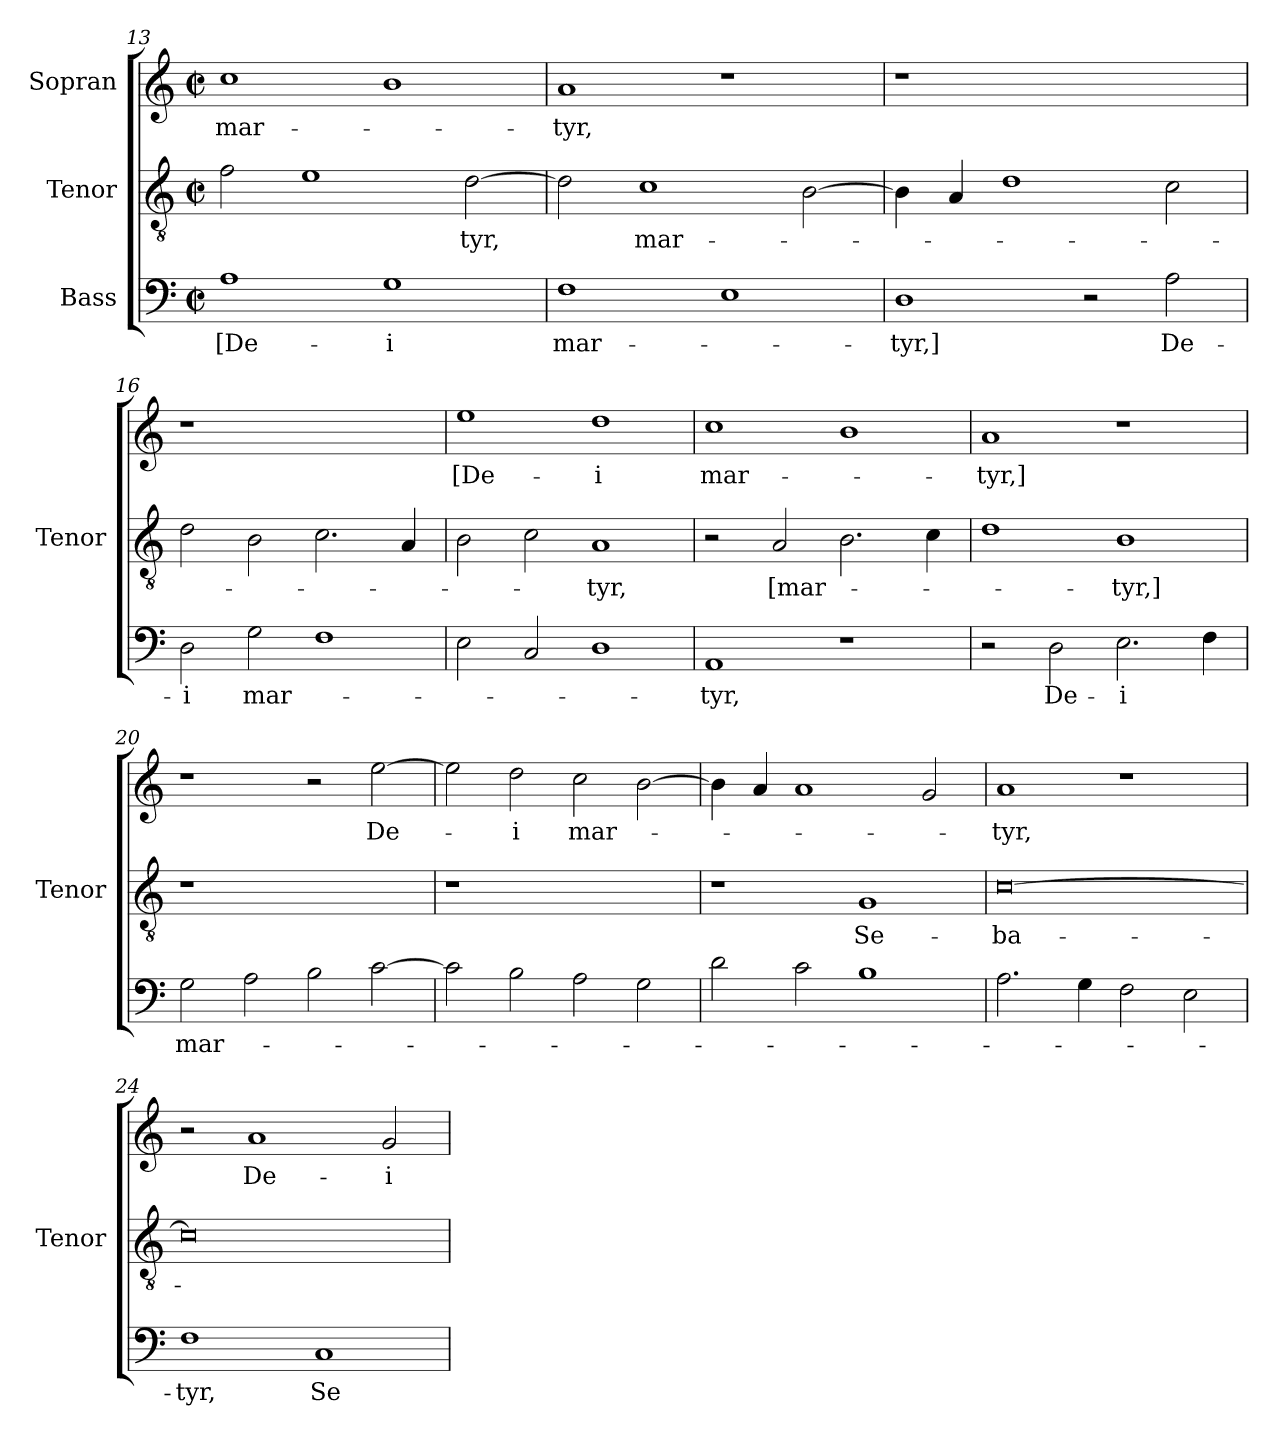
**kern	**text	**kern	**text	**kern	**text
*part3	*part3	*part2	*part2	*part1	*part1
*staff3	*staff3	*staff2	*staff2	*staff1	*staff1
*I"Bass	*	*I"Tenor	*	*I"Sopran	*
*	*	*I'Tenor	*	*	*
*clefF4	*	*clefGv2	*	*clefG2	*
*	*	*ITrd7c12	*	*	*
*k[]	*	*k[]	*	*k[]	*
*M2/2	*	*M2/2	*	*M2/2	*
*met(c|)	*	*met(c|)	*	*met(c|)	*
=13	=13	=13	=13	=13	=13
!	!LO:LY:b:color=#000000	!	!	!	!
!	!	!	!	!	!LO:LY:b:color=#000000
1Ai	[De-	2Fi\	.	1cci	mar-
.	.	1Ei	.	.	.
!	!LO:LY:b:color=#000000	!	!	!	!
1Gi	-i	.	.	1bi	.
!	!	!	!LO:LY:b:color=#000000	!	!
.	.	[>2Di\	-tyr,	.	.
!!LO:LB:g=z
=14	=14	=14	=14	=14	=14
!	!LO:LY:b:color=#000000	!	!	!	!
!	!	!	!	!	!LO:LY:b:color=#000000
1Fi	mar-	2Di\]	.	1ai	-tyr,
!	!	!	!LO:LY:b:color=#000000	!	!
.	.	1Ci	mar-	.	.
1Ei	.	.	.	1r	.
.	.	[>2BBi\	.	.	.
=15	=15	=15	=15	=15	=15
!	!LO:LY:b:color=#000000	!	!	!LO:N:vis=1	!
1Di	-tyr,]	4BBi\]	.	1r	.
.	.	4AAi/	.	.	.
.	.	1Di	.	.	.
2r	.	.	.	1ryy	.
!	!LO:LY:b:color=#000000	!	!	!	!
2Ai\	De-	2Ci\	.	.	.
=16	=16	=16	=16	=16	=16
!	!LO:LY:b:color=#000000	!	!	!LO:N:vis=1	!
2Di\	-i	2Di\	.	1r	.
!	!LO:LY:b:color=#000000	!	!	!	!
2Gi\	mar-	2BBi\	.	.	.
1Fi	.	2.Ci\	.	1ryy	.
.	.	4AAi/	.	.	.
=17	=17	=17	=17	=17	=17
!	!	!	!	!	!LO:LY:b:color=#000000
2Ei\	.	2BBi\	.	1eei	[De-
2Ci/	.	2Ci\	.	.	.
!	!	!	!LO:LY:b:color=#000000	!	!
!	!	!	!	!	!LO:LY:b:color=#000000
1Di	.	1AAi	-tyr,	1ddi	-i
=18	=18	=18	=18	=18	=18
!	!LO:LY:b:color=#000000	!	!	!	!
!	!	!	!	!	!LO:LY:b:color=#000000
1AAi	-tyr,	2r	.	1cci	mar-
!	!	!	!LO:LY:b:color=#000000	!	!
.	.	2AAi/	[mar-	.	.
1r	.	2.BBi\	.	1bi	.
.	.	4Ci\	.	.	.
=19	=19	=19	=19	=19	=19
!	!	!	!	!	!LO:LY:b:color=#000000
2r	.	1Di	.	1ai	-tyr,]
!	!LO:LY:b:color=#000000	!	!	!	!
2Di\	De-	.	.	.	.
!	!LO:LY:b:color=#000000	!	!	!	!
!	!	!	!LO:LY:b:color=#000000	!	!
2.Ei\	-i	1BBi	-tyr,]	1r	.
4Fi\	.	.	.	.	.
=20	=20	=20	=20	=20	=20
!	!LO:LY:b:color=#000000	!LO:N:vis=1	!	!	!
2Gi\	mar-	1r	.	1r	.
2Ai\	.	.	.	.	.
2Bi\	.	1ryy	.	2r	.
!	!	!	!	!	!LO:LY:b:color=#000000
[>2ci\	.	.	.	[>2eei\	De-
!!LO:PB:g=z
=21	=21	=21	=21	=21	=21
!	!	!LO:N:vis=1	!	!	!
2ci\]	.	1r	.	2eei\]	.
!	!	!	!	!	!LO:LY:b:color=#000000
2Bi\	.	.	.	2ddi\	-i
!	!	!	!	!	!LO:LY:b:color=#000000
2Ai\	.	1ryy	.	2cci\	mar-
2Gi\	.	.	.	[>2bi\	.
=22	=22	=22	=22	=22	=22
2di\	.	1r	.	4bi\]	.
.	.	.	.	4ai/	.
2ci\	.	.	.	1ai	.
!	!	!	!LO:LY:b:color=#000000	!	!
1Bi	.	1GGi	Se-	.	.
.	.	.	.	2gi/	.
=23	=23	=23	=23	=23	=23
!	!	!	!LO:LY:b:color=#000000	!	!
!	!	!	!	!	!LO:LY:b:color=#000000
2.Ai\	.	[>0Ci	-ba-	1ai	-tyr,
4Gi\	.	.	.	.	.
2Fi\	.	.	.	1r	.
2Ei\	.	.	.	.	.
=24	=24	=24	=24	=24	=24
!	!LO:LY:b:color=#000000	!	!	!	!
1Fi	-tyr,	0Ci]	.	2r	.
!	!	!	!	!	!LO:LY:b:color=#000000
.	.	.	.	1ai	De-
!	!LO:LY:b:color=#000000	!	!	!	!
1Ci	Se-	.	.	.	.
!	!	!	!	!	!LO:LY:b:color=#000000
.	.	.	.	2gi/	-i
=	=	=	=	=	=
*-	*-	*-	*-	*-	*-
